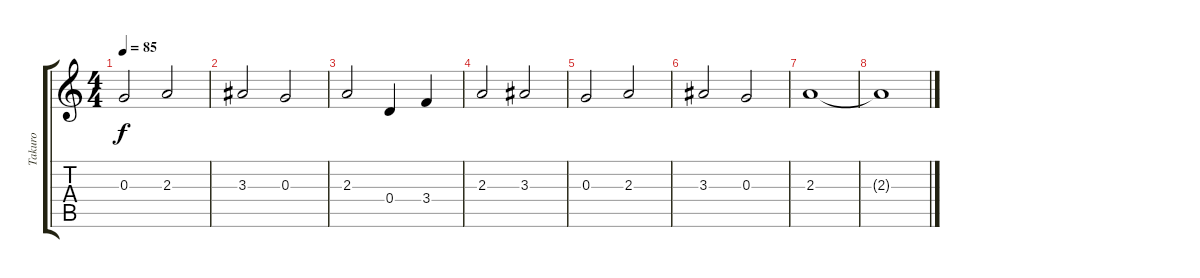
\track ("Takuro" "Takuro") {instrument overdrivenguitar}
\staff {score tabs}
\tuning (E4 B3 G3 D3 A2 D2) {hide}
\ts (4 4)
\tempo 85
\clef g2
\ks c
0.3.2{dy f} 2.3.2 |
3.3.2 0.3.2 |
2.3.2 0.4.4 3.4.4 |
2.3.2 3.3.2 |
0.3.2 2.3.2 |
3.3.2 0.3.2 |
2.3.1 |
2.3{t}.1
